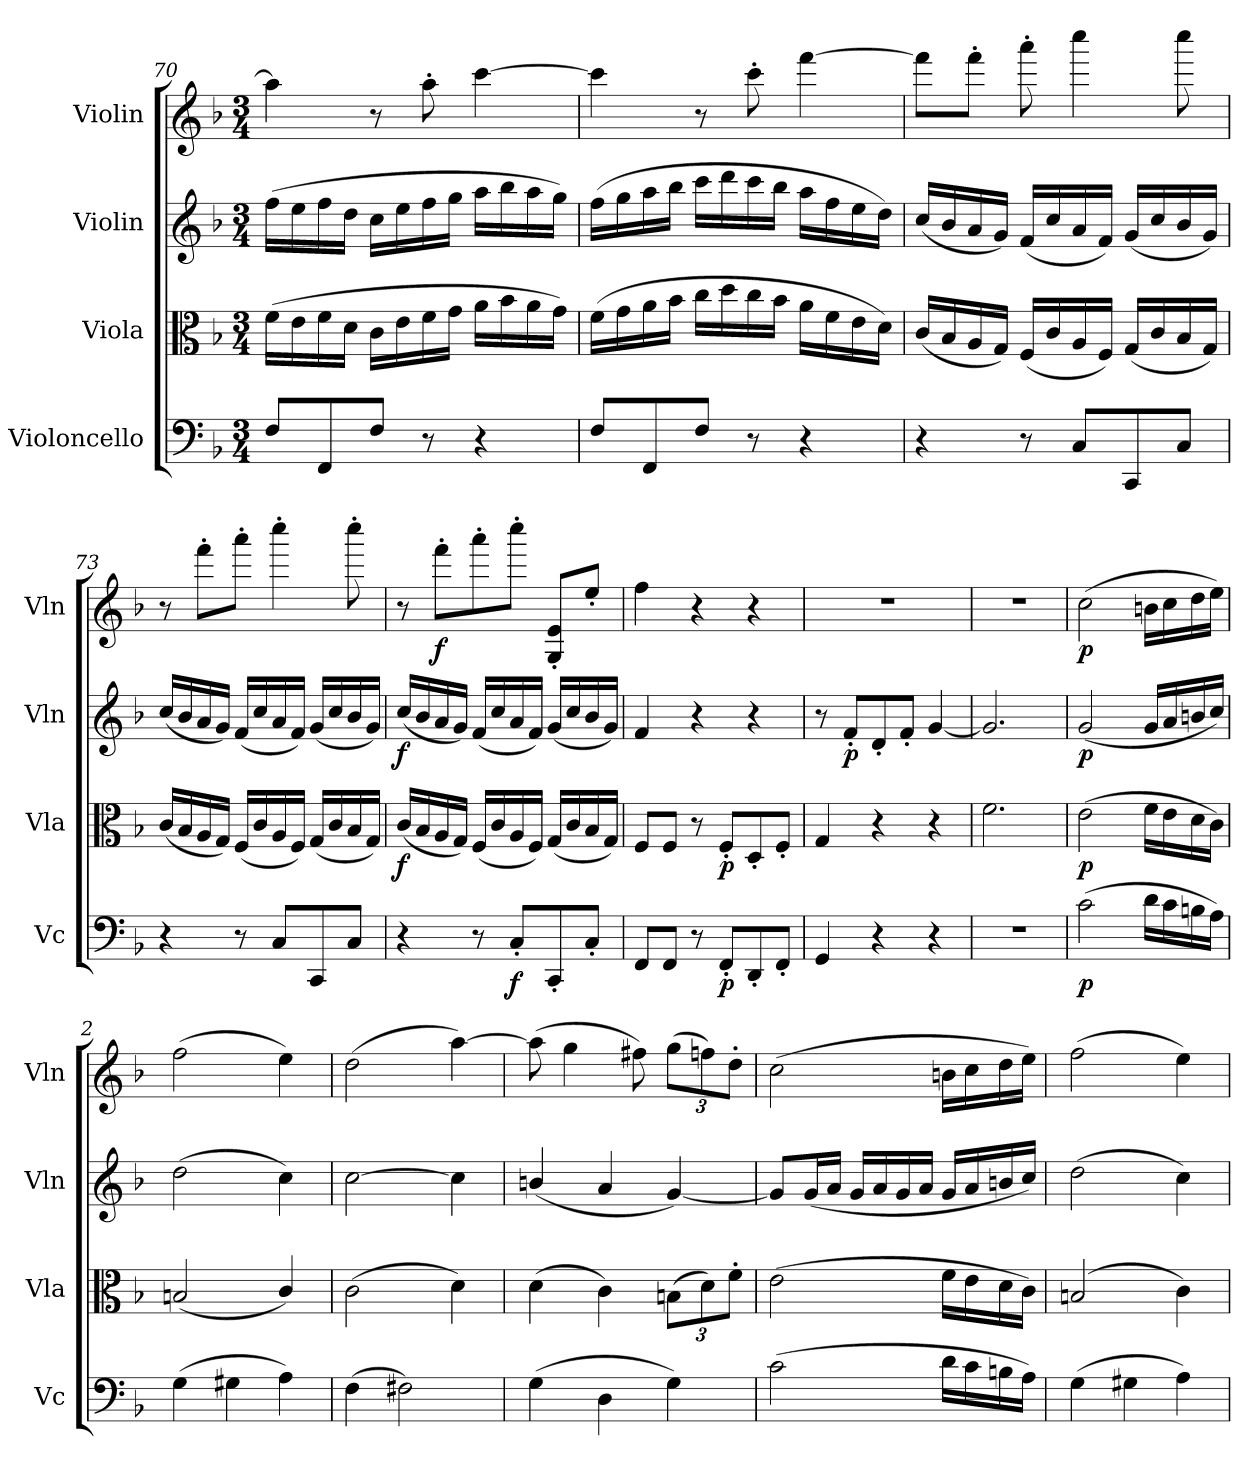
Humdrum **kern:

**kern	**dynam	**kern	**dynam	**kern	**dynam	**kern	**dynam
*part4	*part4	*part3	*part3	*part2	*part2	*part1	*part1
*staff4	*staff4	*staff3	*staff3	*staff2	*staff2	*staff1	*staff1
*I"Violoncello	*	*I"Viola	*	*I"Violin	*	*I"Violin	*
*I'Vc	*	*I'Vla	*	*I'Vln	*	*I'Vln	*
*clefF4	*	*clefC3	*	*clefG2	*	*clefG2	*
*k[b-]	*	*k[b-]	*	*k[b-]	*	*k[b-]	*
*M3/4	*	*M3/4	*	*M3/4	*	*M3/4	*
=70	=70	=70	=70	=70	=70	=70	=70
8F/L	.	(16f\LL	.	(16ff\LL	.	4aa\]	.
.	.	16e\	.	16ee\	.	.	.
8FF/	.	16f\	.	16ff\	.	.	.
.	.	16d\JJ	.	16dd\JJ	.	.	.
8F/J	.	16c\LL	.	16cc\LL	.	8r	.
.	.	16e\	.	16ee\	.	.	.
8r	.	16f\	.	16ff\	.	8aa'\	.
.	.	16g\JJ	.	16gg\JJ	.	.	.
4r	.	16a\LL	.	16aa\LL	.	[4ccc\	.
.	.	16b-\	.	16bb-\	.	.	.
.	.	16a\	.	16aa\	.	.	.
.	.	16g\JJ)	.	16gg\JJ)	.	.	.
=71	=71	=71	=71	=71	=71	=71	=71
8F/L	.	(16f\LL	.	(16ff\LL	.	4ccc\]	.
.	.	16g\	.	16gg\	.	.	.
8FF/	.	16a\	.	16aa\	.	.	.
.	.	16b-\JJ	.	16bb-\JJ	.	.	.
8F/J	.	16cc\LL	.	16ccc\LL	.	8r	.
.	.	16dd\	.	16ddd\	.	.	.
8r	.	16cc\	.	16ccc\	.	8ccc'\	.
.	.	16b-\JJ	.	16bb-\JJ	.	.	.
4r	.	16a\LL	.	16aa\LL	.	[4fff\	.
.	.	16f\	.	16ff\	.	.	.
.	.	16e\	.	16ee\	.	.	.
.	.	16d\JJ)	.	16dd\JJ)	.	.	.
=72	=72	=72	=72	=72	=72	=72	=72
4r	.	(16c/LL	.	(16cc/LL	.	8fff\L]	.
.	.	16B-/	.	16b-/	.	.	.
.	.	16A/	.	16a/	.	8fff'\J	.
.	.	16G/JJ)	.	16g/JJ)	.	.	.
8r	.	(16F/LL	.	(16f/LL	.	8aaa'\	.
.	.	16c/	.	16cc/	.	.	.
8C/L	.	16A/	.	16a/	.	4cccc\	.
.	.	16F/JJ)	.	16f/JJ)	.	.	.
8CC/	.	(16G/LL	.	(16g/LL	.	.	.
.	.	16c/	.	16cc/	.	.	.
8C/J	.	16B-/	.	16b-/	.	8cccc\	.
.	.	16G/JJ)	.	16g/JJ)	.	.	.
=73	=73	=73	=73	=73	=73	=73	=73
4r	.	(16c/LL	.	(16cc/LL	.	8r	.
.	.	16B-/	.	16b-/	.	.	.
.	.	16A/	.	16a/	.	8fff'\L	.
.	.	16G/JJ)	.	16g/JJ)	.	.	.
8r	.	(16F/LL	.	(16f/LL	.	8aaa'\J	.
.	.	16c/	.	16cc/	.	.	.
8C/L	.	16A/	.	16a/	.	4cccc'\	.
.	.	16F/JJ)	.	16f/JJ)	.	.	.
8CC/	.	(16G/LL	.	(16g/LL	.	.	.
.	.	16c/	.	16cc/	.	.	.
8C/J	.	16B-/	.	16b-/	.	8cccc'\	.
.	.	16G/JJ)	.	16g/JJ)	.	.	.
=74	=74	=74	=74	=74	=74	=74	=74
4r	.	(16c/LL	f	(16cc/LL	f	8r	.
.	.	16B-/	.	16b-/	.	.	.
.	.	16A/	.	16a/	.	8fff'\L	f
.	.	16G/JJ)	.	16g/JJ)	.	.	.
8r	.	(16F/LL	.	(16f/LL	.	8aaa'\	.
.	.	16c/	.	16cc/	.	.	.
8C'/L	f	16A/	.	16a/	.	8cccc'\J	.
.	.	16F/JJ)	.	16f/JJ)	.	.	.
8CC'/	.	(16G/LL	.	(16g/LL	.	8G'/ 8e'/L	.
.	.	16c/	.	16cc/	.	.	.
8C'/J	.	16B-/	.	16b-/	.	8ee'\J	.
.	.	16G/JJ)	.	16g/JJ)	.	.	.
=75	=75	=75	=75	=75	=75	=75	=75
8FF/L	.	8F/L	.	4f/	.	4ff\	.
8FF/J	.	8F/J	.	.	.	.	.
8r	.	8r	.	4r	.	4r	.
8FF'/L	p	8F'/L	p	.	.	.	.
8DD'/	.	8D'/	.	4r	.	4r	.
8FF'/J	.	8F'/J	.	.	.	.	.
=77	=77	=77	=77	=77	=77	=77	=77
4GG/	.	4G/	.	8r	.	2.r	.
.	.	.	.	8f'/L	p	.	.
4r	.	4r	.	8d'/	.	.	.
.	.	.	.	8f'/J	.	.	.
4r	.	4r	.	[4g/	.	.	.
=78	=78	=78	=78	=78	=78	=78	=78
2.r	.	2.f\	.	2.g/]	.	2.r	.
=1	=1	=1	=1	=1	=1	=1	=1
(2c\	p	(2e\	p	(2g/	p	(2cc\	p
16d\LL	.	16f\LL	.	16g/LL	.	16b\LL	.
16c\	.	16e\	.	16a/	.	16cc\	.
16B\	.	16d\	.	16b/	.	16dd\	.
16A\JJ)	.	16c\JJ)	.	16cc/JJ)	.	16ee\JJ)	.
=2	=2	=2	=2	=2	=2	=2	=2
(4G\	.	(2B/	.	(2dd\	.	(2ff\	.
4G#X\	.	.	.	.	.	.	.
4A\)	.	4c/)	.	4cc\)	.	4ee\)	.
=3	=3	=3	=3	=3	=3	=3	=3
(4F\	.	(2c\	.	[2cc\	.	(2dd\	.
2F#X\)	.	.	.	.	.	.	.
.	.	4d\)	.	4cc\]	.	[4aa\)	.
=4	=4	=4	=4	=4	=4	=4	=4
(4G\	.	(4d\	.	(4b/	.	(8aa\]	.
.	.	.	.	.	.	4gg\	.
4D\	.	4c\)	.	4a/	.	.	.
.	.	.	.	.	.	8ff#X\)	.
4G\)	.	(12B\L	.	[4g/)	.	(12gg\L	.
.	.	12d\)	.	.	.	12ffn\)	.
.	.	12f'\J	.	.	.	12dd'\J	.
=5	=5	=5	=5	=5	=5	=5	=5
(2c\	.	(2e\	.	8g/L]	.	(2cc\	.
.	.	.	.	(16g/L	.	.	.
.	.	.	.	16a/JJ	.	.	.
.	.	.	.	16g/LL	.	.	.
.	.	.	.	16a/	.	.	.
.	.	.	.	16g/	.	.	.
.	.	.	.	16a/JJ	.	.	.
16d\LL	.	16f\LL	.	16g/LL	.	16b\LL	.
16c\	.	16e\	.	16a/	.	16cc\	.
16B\	.	16d\	.	16b/	.	16dd\	.
16A\JJ)	.	16c\JJ)	.	16cc/JJ)	.	16ee\JJ)	.
=6	=6	=6	=6	=6	=6	=6	=6
(4G\	.	(2B/	.	(2dd\	.	(2ff\	.
4G#X\	.	.	.	.	.	.	.
4A\)	.	4c\)	.	4cc\)	.	4ee\)	.
=	=	=	=	=	=	=	=
*-	*-	*-	*-	*-	*-	*-	*-
